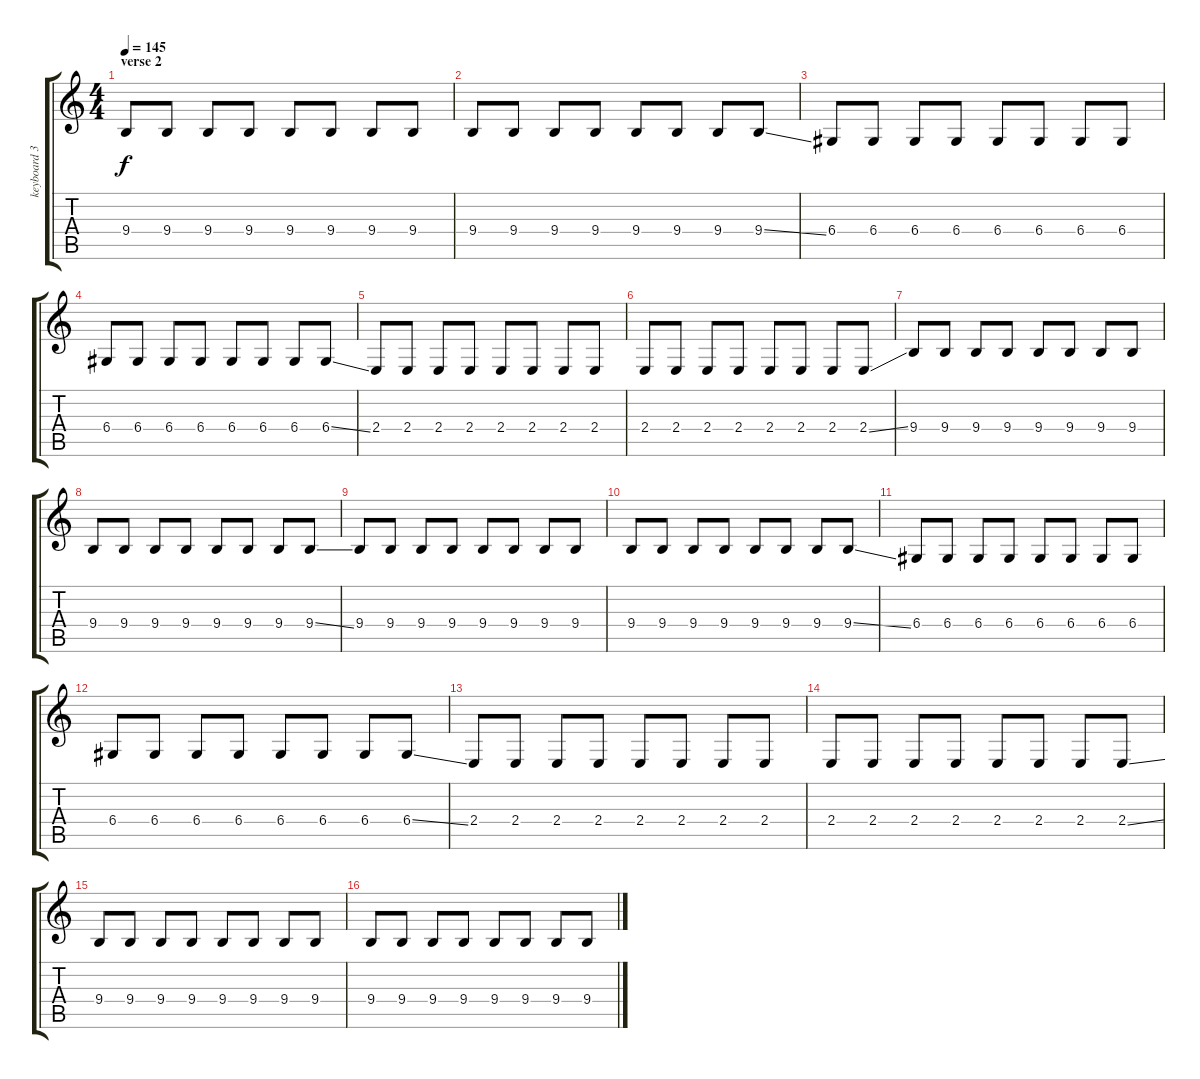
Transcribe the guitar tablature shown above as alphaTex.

\track ("keyboard 3" "keyboard 3") {instrument pad3polysynth}
\staff {score tabs}
\tuning (E4 B3 G3 D3 A2 E2) {hide}
\ts (4 4)
\section ("" "verse 2")
\tempo 145
\clef g2
\ks c
9.4.8{dy f} 9.4.8 9.4.8 9.4.8 9.4.8 9.4.8 9.4.8 9.4.8 |
9.4.8 9.4.8 9.4.8 9.4.8 9.4.8 9.4.8 9.4.8 9.4{ss}.8 |
6.4.8 6.4.8 6.4.8 6.4.8 6.4.8 6.4.8 6.4.8 6.4.8 |
6.4.8 6.4.8 6.4.8 6.4.8 6.4.8 6.4.8 6.4.8 6.4{ss}.8 |
2.4.8 2.4.8 2.4.8 2.4.8 2.4.8 2.4.8 2.4.8 2.4.8 |
2.4.8 2.4.8 2.4.8 2.4.8 2.4.8 2.4.8 2.4.8 2.4{ss}.8 |
9.4.8 9.4.8 9.4.8 9.4.8 9.4.8 9.4.8 9.4.8 9.4.8 |
9.4.8 9.4.8 9.4.8 9.4.8 9.4.8 9.4.8 9.4.8 9.4{ss}.8 |
9.4.8 9.4.8 9.4.8 9.4.8 9.4.8 9.4.8 9.4.8 9.4.8 |
9.4.8 9.4.8 9.4.8 9.4.8 9.4.8 9.4.8 9.4.8 9.4{ss}.8 |
6.4.8 6.4.8 6.4.8 6.4.8 6.4.8 6.4.8 6.4.8 6.4.8 |
6.4.8 6.4.8 6.4.8 6.4.8 6.4.8 6.4.8 6.4.8 6.4{ss}.8 |
2.4.8 2.4.8 2.4.8 2.4.8 2.4.8 2.4.8 2.4.8 2.4.8 |
2.4.8 2.4.8 2.4.8 2.4.8 2.4.8 2.4.8 2.4.8 2.4{ss}.8 |
9.4.8 9.4.8 9.4.8 9.4.8 9.4.8 9.4.8 9.4.8 9.4.8 |
9.4.8 9.4.8 9.4.8 9.4.8 9.4.8 9.4.8 9.4.8 9.4{ss}.8
